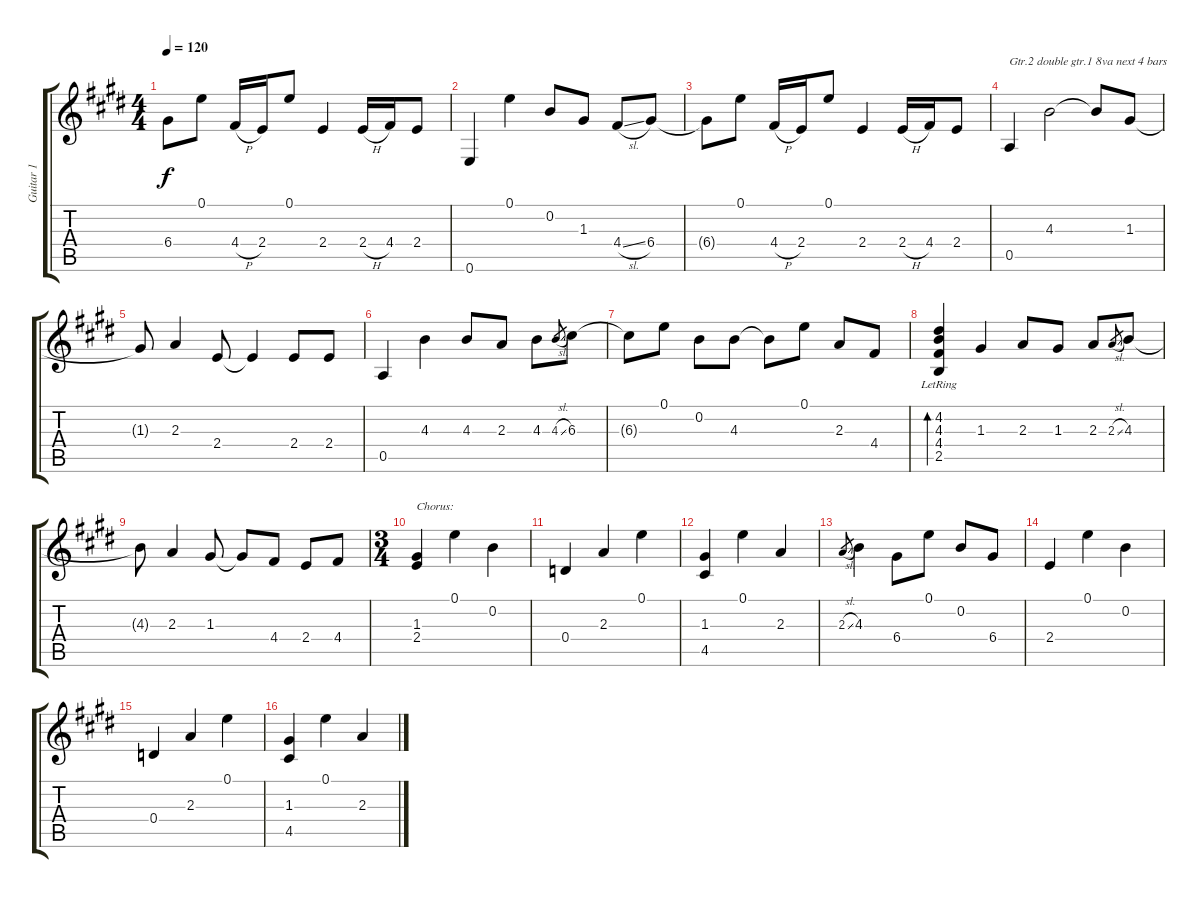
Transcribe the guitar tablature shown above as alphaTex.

\track ("Guitar 1" "Guitar 1") {instrument electricguitarjazz}
\staff {score tabs}
\tuning (E4 B3 G3 D3 A2 E2) {hide}
\ts (4 4)
\tempo 120
\clef g2
\ks e
6.4{t}.8{dy f} 0.1.8 4.4{h}.16 2.4.16 0.1.8 2.4.4 2.4{h}.16 4.4.16 2.4.8 |
0.6.4 0.1.4 0.2.8 1.3.8 4.4{sl}.8 6.4.8 |
6.4{t}.8 0.1.8 4.4{h}.16 2.4.16 0.1.8 2.4.4 2.4{h}.16 4.4.16 2.4.8 |
0.5.4{txt "Gtr.2 double gtr.1 8va next 4 bars"} 4.3.2 4.3{t}.8 1.3.8 |
1.3{t}.8 2.3.4 2.4.8 2.4{t}.4 2.4.8 2.4.8 |
0.5.4 4.3.4 4.3.8 2.3.8 4.3.8 4.3{sl}.8{gr} 6.3.8 |
6.3{t}.8 0.1.8 0.2.8 4.3.8 4.3{t}.8 0.1.8 2.3.8 4.4.8 |
(4.2 4.3 4.4 2.5{lr}).4{bd 60} 1.3.4 2.3.8 1.3.8 2.3.8 2.3{sl}.8{gr} 4.3.8 |
4.3{t}.8 2.3.4 1.3.8 1.3{t}.8 4.4.8 2.4.8 4.4.8 |
\ts (3 4)
(1.3 2.4).4{txt "Chorus:"} 0.1.4 0.2.4 |
0.4.4 2.3.4 0.1.4 |
(1.3 4.5).4 0.1.4 2.3.4 |
2.3{sl}.8{gr} 4.3.4 6.4.8 0.1.8 0.2.8 6.4.8 |
2.4.4 0.1.4 0.2.4 |
0.4.4 2.3.4 0.1.4 |
(1.3 4.5).4 0.1.4 2.3.4
